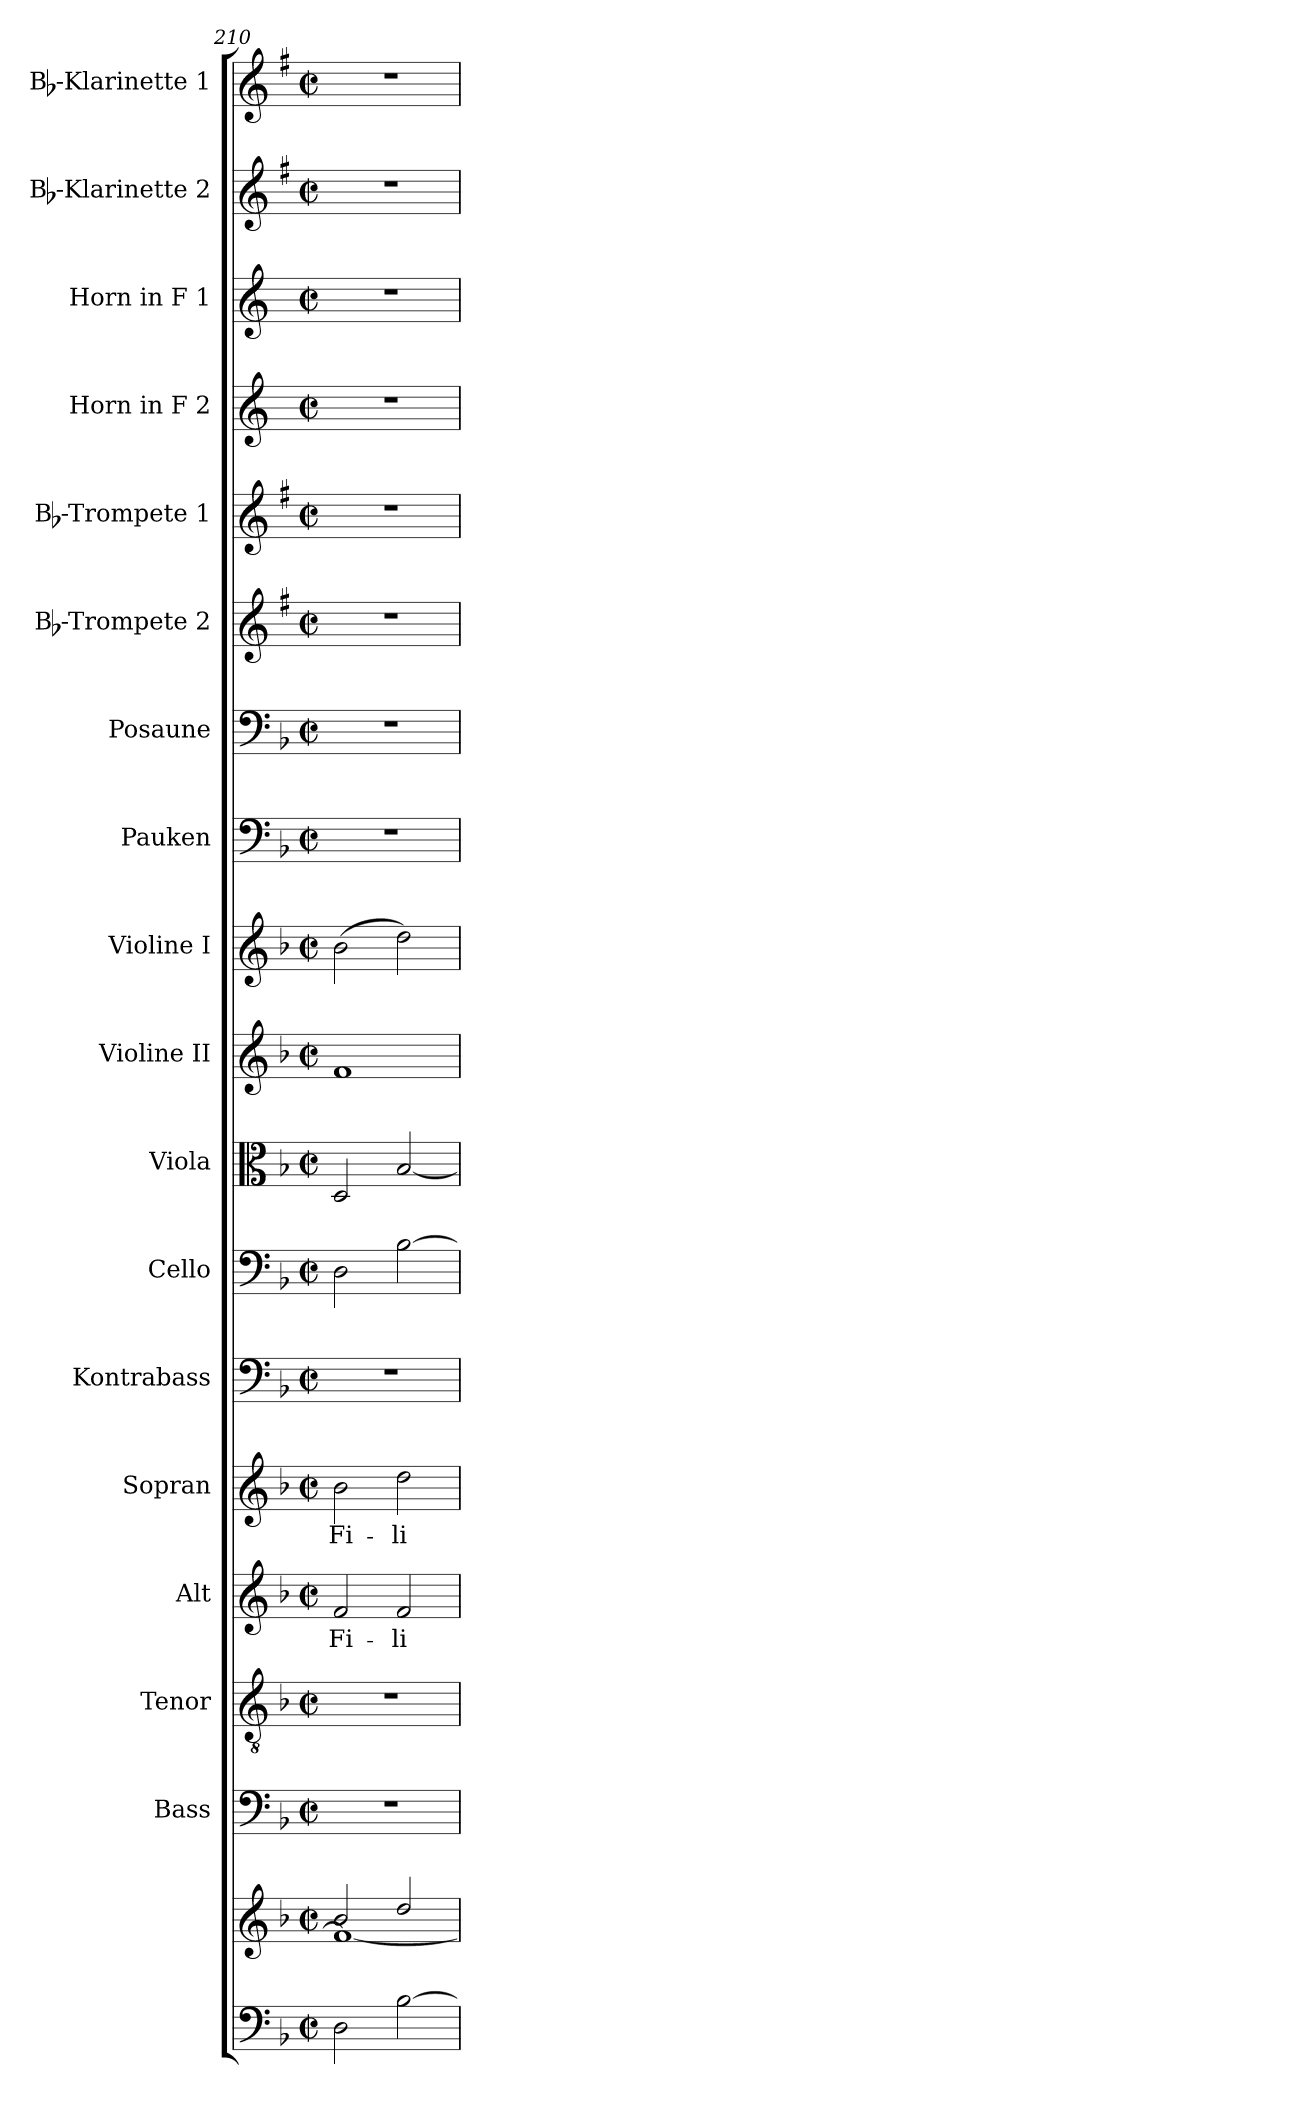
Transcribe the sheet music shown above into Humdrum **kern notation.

**kern	**kern	**kern	**kern	**kern	**text	**kern	**text	**kern	**kern	**kern	**kern	**kern	**kern	**kern	**kern	**kern	**kern	**kern	**kern	**kern
*part18	*part18	*part17	*part16	*part15	*part15	*part14	*part14	*part13	*part12	*part11	*part10	*part9	*part8	*part7	*part6	*part5	*part4	*part3	*part2	*part1
*staff19	*staff18	*staff17	*staff16	*staff15	*staff15	*staff14	*staff14	*staff13	*staff12	*staff11	*staff10	*staff9	*staff8	*staff7	*staff6	*staff5	*staff4	*staff3	*staff2	*staff1
*	*	*I"Bass	*I"Tenor	*I"Alt	*	*I"Sopran	*	*I"Kontrabass	*I"Cello	*I"Viola	*I"Violine II	*I"Violine I	*I"Pauken	*I"Posaune	*I"Bb-Trompete 2	*I"Bb-Trompete 1	*I"Horn in F 2	*I"Horn in F 1	*I"Bb-Klarinette 2	*I"Bb-Klarinette 1
*	*	*I'B.	*I'T.	*I'A.	*	*I'S.	*	*I'Kb.	*	*I'Vla.	*I'Vl. II	*I'Vl. I	*I'Pk.	*I'Pos.	*I'Bb Trp. 2	*I'Bb Trp. 1	*	*	*I'Bb Kl. 2	*I'Bb Kl. 1
*clefF4	*clefG2	*clefF4	*clefGv2	*clefG2	*	*clefG2	*	*clefF4	*clefF4	*clefC3	*clefG2	*clefG2	*clefF4	*clefF4	*clefG2	*clefG2	*clefG2	*clefG2	*clefG2	*clefG2
*	*	*	*	*	*	*	*	*ITrd7c12	*	*	*	*	*	*	*ITrd1c2	*ITrd1c2	*ITrd4c7	*ITrd4c7	*ITrd1c2	*ITrd1c2
*k[b-]	*k[b-]	*k[b-]	*k[b-]	*k[b-]	*	*k[b-]	*	*k[b-]	*k[b-]	*k[b-]	*k[b-]	*k[b-]	*k[b-]	*k[b-]	*k[b-]	*k[b-]	*k[b-]	*k[b-]	*k[b-]	*k[b-]
*F:	*F:	*F:	*F:	*F:	*	*F:	*	*F:	*F:	*F:	*F:	*F:	*F:	*F:	*F:	*F:	*F:	*F:	*F:	*F:
*M2/2	*M2/2	*M2/2	*M2/2	*M2/2	*	*M2/2	*	*M2/2	*M2/2	*M2/2	*M2/2	*M2/2	*M2/2	*M2/2	*M2/2	*M2/2	*M2/2	*M2/2	*M2/2	*M2/2
*met(c|)	*met(c|)	*met(c|)	*met(c|)	*met(c|)	*	*met(c|)	*	*met(c|)	*met(c|)	*met(c|)	*met(c|)	*met(c|)	*met(c|)	*met(c|)	*met(c|)	*met(c|)	*met(c|)	*met(c|)	*met(c|)	*met(c|)
=210	=210	=210	=210	=210	=210	=210	=210	=210	=210	=210	=210	=210	=210	=210	=210	=210	=210	=210	=210	=210
*	*^	*	*	*	*	*	*	*	*	*	*	*	*	*	*	*	*	*	*	*
!	!	!	!	!	!	!LO:LY:b	!	!LO:LY:b	!	!	!	!	!	!	!	!	!	!	!	!	!
2D\	2b-/	1f_	1r	1r	2f/	Fi-	2b-\	Fi-	1r	2D\	2D/	1f	(>2b-\	1r	1r	1r	1r	1r	1r	1r	1r
!	!	!	!	!	!	!LO:LY:b	!	!LO:LY:b	!	!	!	!	!	!	!	!	!	!	!	!	!
[2B-\	2dd/	.	.	.	2f/	-li-	2dd\	-li-	.	[2B-\	[2B-/	.	2dd\)	.	.	.	.	.	.	.	.
*	*v	*v	*	*	*	*	*	*	*	*	*	*	*	*	*	*	*	*	*	*	*
=	=	=	=	=	=	=	=	=	=	=	=	=	=	=	=	=	=	=	=	=
*-	*-	*-	*-	*-	*-	*-	*-	*-	*-	*-	*-	*-	*-	*-	*-	*-	*-	*-	*-	*-
